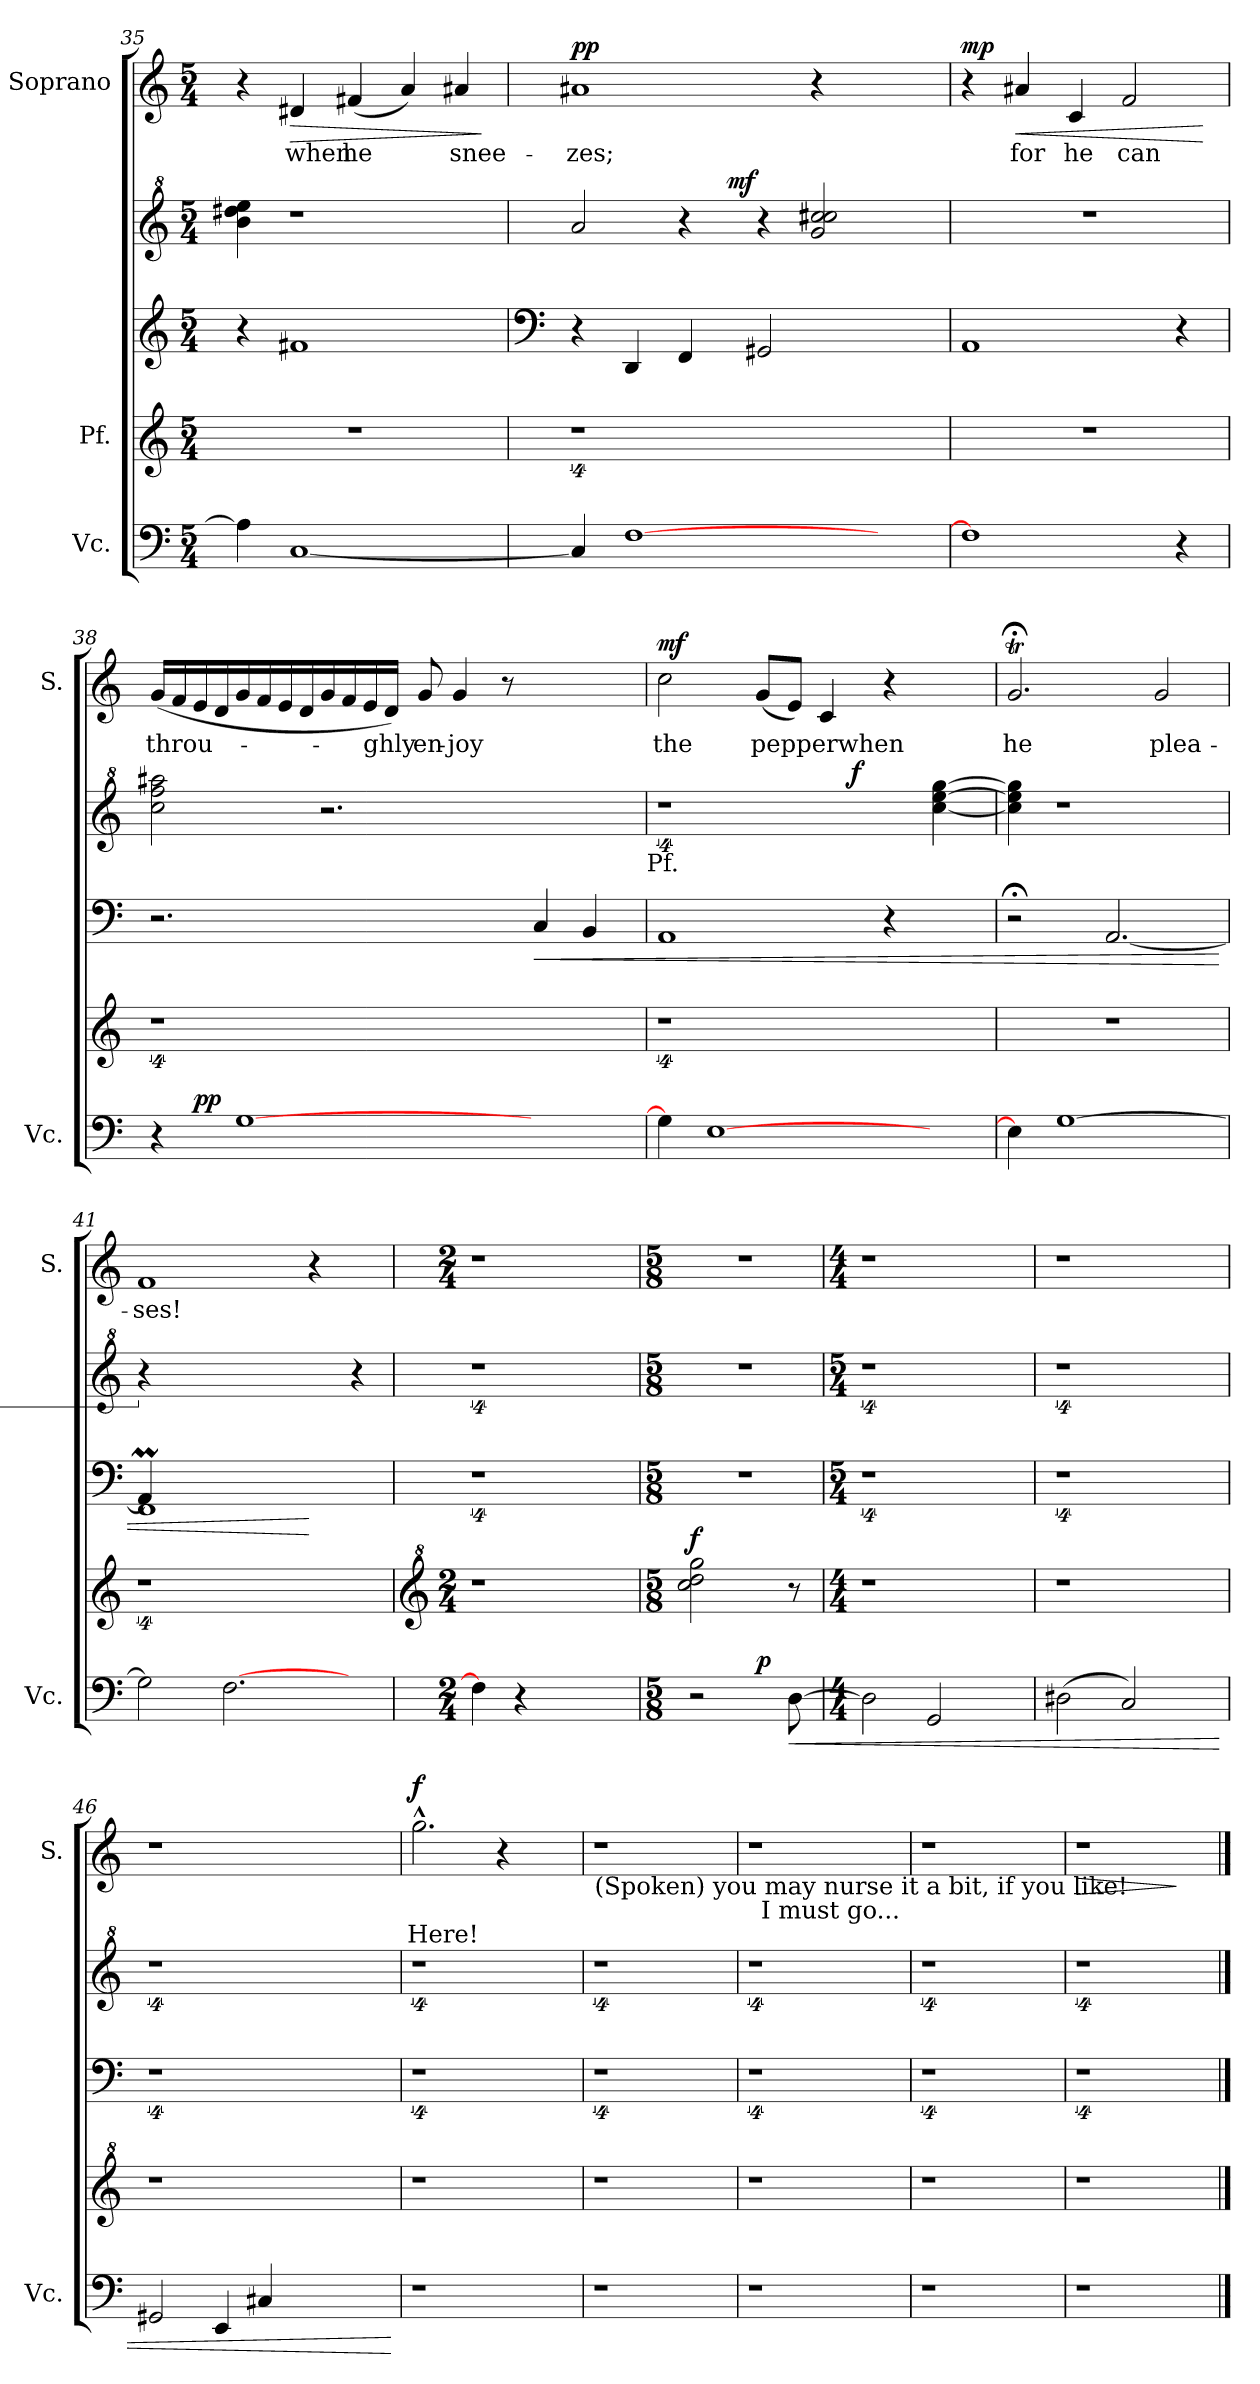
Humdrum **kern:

**kern	**dynam	**kern	**dynam	**kern	**dynam	**kern	**dynam	**kern	**text	**dynam
*part5	*part5	*part4	*part4	*part3	*part3	*part2	*part2	*part1	*part1	*part1
*staff5	*staff5	*staff4	*staff4	*staff3	*staff3	*staff2	*staff2	*staff1	*staff1	*staff1
*I"Vc.	*	*I"Pf.	*	*	*	*	*	*I"Soprano	*	*
*I'Vc.	*	*	*	*	*	*	*	*I'S.	*	*
*clefF4	*	*clefG2	*	*clefG2	*	*clefG^2	*	*clefG2	*	*
*k[]	*	*k[]	*	*k[]	*	*k[]	*	*k[]	*	*
*C:	*	*C:	*	*C:	*	*C:	*	*C:	*	*
*M5/4	*	*M5/4	*	*M5/4	*	*M5/4	*	*M5/4	*	*
=35	=35	=35	=35	=35	=35	=35	=35	=35	=35	=35
4A#\]	.	4%5r	.	4r	.	4bb\ 4ddd#X\ 4eee\	.	4r	.	.
!	!	!	!	!	!	!	!	!	!LO:LY:b	!LO:HP:b
[<1C	.	.	.	1f#X	.	1r	.	4d#X/	when	>
!	!	!	!	!	!	!	!	!	!LO:LY:b	!
.	.	.	.	.	.	.	.	(<4f#X/	he	.
.	.	.	.	.	.	.	.	4a/)	.	.
!	!	!	!	!	!	!	!	!	!LO:LY:b	!
.	.	.	.	.	.	.	.	4a#X/	snee-	.
.	.	.	.	.	.	.	.	.	.	]
=36	=36	=36	=36	=36	=36	=36	=36	=36	=36	=36
*	*	*	*	*clefF4	*	*	*	*	*	*
!	!	!	!	!	!	!	!	!	!LO:LY:b	!LO:DY:a
*	*	*	*	*	*	*^	*	*	*	*
4C/]	.	4%5r	.	4r	.	2aa/	2ryy	.	1a#X	-zes;	pp
[>1F	.	.	.	4DD/	.	.	.	.	.	.	.
.	.	.	.	4FF/	.	4r	8ryy	.	.	.	.
.	.	.	.	.	.	.	32ryy	.	.	.	.
!	!	!	!	!	!	!	!	!LO:DY:a	!	!	!
.	.	.	.	.	.	.	2ryy	mf	.	.	.
.	.	.	.	2GG#X/	.	4r	.	.	.	.	.
.	.	.	.	.	.	2gg/ 2ccc#X/ 2ccc#/	.	.	4r	.	.
.	.	.	.	.	.	.	4ryy	.	.	.	.
4ryy	.	4ryy	.	4ryy	.	.	.	.	4ryy	.	.
.	.	.	.	.	.	.	16.ryy	.	.	.	.
=37	=37	=37	=37	=37	=37	=37	=37	=37	=37	=37	=37
!	!	!	!	!	!	!LO:N:vis=1	!	!	!	!	!LO:DY:a
*	*	*	*	*	*	*v	*v	*	*	*	*
1F]	.	4%5r	.	1AA	.	4%5r	.	4r	.	mp
!	!	!	!	!	!	!	!	!	!LO:LY:b	!LO:HP:b
.	.	.	.	.	.	.	.	4a#X/	for	<
!	!	!	!	!	!	!	!	!	!LO:LY:b	!
.	.	.	.	.	.	.	.	4c/	he	.
!	!	!	!	!	!	!	!	!	!LO:LY:b	!
.	.	.	.	.	.	.	.	2f/	can	.
4r	.	.	.	4r	.	.	.	.	.	.
.	.	.	.	.	.	.	.	.	.	[
!!LO:PB:g=z
=38	=38	=38	=38	=38	=38	=38	=38	=38	=38	=38
!	!	!	!	!	!	!	!	!	!LO:LY:b	!
*^	*	*	*	*	*	*	*	*	*	*
4r	8ryy	.	4%5r	.	2.r	.	2ccc\ 2fff\ 2aaa#X\	.	(<16g/LL	throu-	.
.	.	.	.	.	.	.	.	.	16f/	.	.
!	!	!LO:DY:a	!	!	!	!	!	!	!	!	!
.	1ryy	pp	.	.	.	.	.	.	16e/	.	.
.	.	.	.	.	.	.	.	.	16d/	.	.
[>1G	.	.	.	.	.	.	.	.	16g/	.	.
.	.	.	.	.	.	.	.	.	16f/	.	.
.	.	.	.	.	.	.	.	.	16e/	.	.
.	.	.	.	.	.	.	.	.	16d/	.	.
.	.	.	.	.	.	.	2.r	.	16g/	.	.
.	.	.	.	.	.	.	.	.	16f/	.	.
.	.	.	.	.	.	.	.	.	16e/	.	.
!	!	!	!	!	!	!	!	!	!	!LO:LY:b	!
.	.	.	.	.	.	.	.	.	16d/JJ)	-ghly	.
!	!	!	!	!	!	!	!	!	!	!LO:LY:b	!
.	.	.	.	.	2ryy	.	.	.	8g/	en-	.
!	!	!	!	!	!	!	!	!	!	!LO:LY:b	!
.	.	.	.	.	.	.	.	.	4g/	-joy	.
.	2ryy	.	.	.	.	.	.	.	8r	.	.
!	!	!	!	!	!	!LO:HP:b	!	!	!	!	!
2ryy	.	.	2ryy	.	4C/	<	2ryy	.	2ryy	.	.
.	.	.	.	.	4BB/	.	.	.	.	.	.
.	8ryy	.	.	.	.	.	.	.	.	.	.
!	!	!	!	!	!	!	!LO:TX:b:t=Pf.	!	!	!	!
=39	=39	=39	=39	=39	=39	=39	=39	=39	=39	=39	=39
!	!	!	!	!	!	!	!	!	!	!LO:LY:b	!LO:DY:a
*v	*v	*	*	*	*	*	*^	*	*	*	*
4G\]	.	4%5r	.	1AA	.	4%5r	2..ryy	.	2cc\	the	mf
[>1E	.	.	.	.	.	.	.	.	.	.	.
!	!	!	!	!	!	!	!	!	!	!LO:LY:b	!
.	.	.	.	.	.	.	.	.	(<8g/L	pepperwhen	.
.	.	.	.	.	.	.	.	.	8e/J)	.	.
.	.	.	.	.	.	.	.	.	4c/	.	.
!	!	!	!	!	!	!	!	!LO:DY:a	!	!	!
.	.	.	.	.	.	.	2ryy	f	.	.	.
.	.	.	.	4r	.	.	.	.	4r	.	.
4ryy	.	4ryy	.	4ryy	.	[<4ccc\ [>4eee\ [>4ggg\	.	.	4ryy	.	.
.	.	.	.	.	.	.	8ryy	.	.	.	.
=40	=40	=40	=40	=40	=40	=40	=40	=40	=40	=40	=40
!	!	!	!	!	!	!	!	!	!	!LO:LY:b	!
*	*	*	*	*	*	*v	*v	*	*	*	*
4E\]	.	4%5r	.	2r;<	.	4ccc\] 4eee\] 4ggg\]	.	2.g;T/	he	.
[>1G	.	.	.	.	.	1r	.	.	.	.
.	.	.	.	[<2.AA/	.	.	.	.	.	.
!	!	!	!	!	!	!	!	!	!LO:LY:b	!
.	.	.	.	.	.	.	.	2g/	plea-	.
=41	=41	=41	=41	=41	=41	=41	=41	=41	=41	=41
*	*	*	*	*^	*	*	*	*	*	*
!	!	!	!	!	!	!	!LO:N:vis=1	!	!	!LO:LY:b	!
2G\]	.	4%5r	.	4AAM/]	1FF	.	4%5r	.	1f	-ses!	.
.	.	.	.	2ryy	.	.	.	.	.	.	.
[<2.F\	.	.	.	.	.	.	.	.	.	.	.
.	.	.	.	2.ryy	.	.	.	.	.	.	.
.	.	.	.	.	2ryy	[	.	.	4r	.	.
4ryy	.	4ryy	.	.	.	.	4r	.	4ryy	.	.
*	*	*	*	*v	*v	*	*	*	*	*	*
!!LO:LB:g=z
=42	=42	=42	=42	=42	=42	=42	=42	=42	=42	=42
*	*	*clefG^2	*	*	*	*	*	*	*	*
*M2/4	*	*M2/4	*	*	*	*	*	*M2/4	*	*
!	!	!LO:N:vis=1	!	!	!	!	!	!LO:N:vis=1	!	!
4F\]	.	2r	.	4%5r	.	4%5r	.	2r	.	.
4r	.	.	.	.	.	.	.	.	.	.
2.ryy	.	2.ryy	.	.	.	.	.	2.ryy	.	.
=43	=43	=43	=43	=43	=43	=43	=43	=43	=43	=43
*M5/8	*	*M5/8	*	*M5/8	*	*M5/8	*	*M5/8	*	*
!	!	!	!LO:DY:a	!	!	!	!	!LO:N:vis=1	!	!
*^	*	*	*	*	*	*	*	*	*	*
2r	4ryy	.	2ccc\ 2ddd\ 2ggg\	f	8%5r	.	8%5r	.	8%5r	.	.
.	16.ryy	.	.	.	.	.	.	.	.	.	.
!	!	!LO:DY:a	!	!	!	!	!	!	!	!	!
.	4ryy	p	.	.	.	.	.	.	.	.	.
!	!	!LO:HP:b	!	!	!	!	!	!	!	!	!
[>8D\	.	<	8r	.	.	.	.	.	.	.	.
.	32ryy	.	.	.	.	.	.	.	.	.	.
*v	*v	*	*	*	*	*	*	*	*	*	*
=44	=44	=44	=44	=44	=44	=44	=44	=44	=44	=44
*M4/4	*	*M4/4	*	*M5/4	*	*M5/4	*	*M4/4	*	*
2D\]	.	1r	.	4%5r	.	4%5r	.	1r	.	.
2GG/	.	.	.	.	.	.	.	.	.	.
4ryy	.	4ryy	.	.	.	.	.	4ryy	.	.
=45	=45	=45	=45	=45	=45	=45	=45	=45	=45	=45
(>2D#X\	.	1r	.	4%5r	.	4%5r	.	1r	.	.
2C/)	.	.	.	.	.	.	.	.	.	.
4ryy	.	4ryy	.	.	.	.	.	4ryy	.	.
=46	=46	=46	=46	=46	=46	=46	=46	=46	=46	=46
2GG#X/	.	1r	.	4%5r	.	4%5r	.	1r	.	.
4EE/	.	.	.	.	.	.	.	.	.	.
4C#X/	.	.	.	.	.	.	.	.	.	.
4ryy	[	4ryy	.	.	.	.	.	4ryy	.	.
!!LO:LB:g=z
=47	=47	=47	=47	=47	=47	=47	=47	=47	=47	=47
!	!	!	!	!	!	!	!	!	!LO:LY:b	!LO:DY:a
1r	.	1r	.	4%5r	.	4%5r	.	2.gg^^>\	Here!	f
.	.	.	.	.	.	.	.	4r	.	.
4ryy	.	4ryy	.	.	.	.	.	4ryy	.	.
=48	=48	=48	=48	=48	=48	=48	=48	=48	=48	=48
!	!	!	!	!	!	!	!	!LO:TX:b:t=(Spoken) you may nurse it a bit, if you like!	!	!
1r	.	1r	.	4%5r	.	4%5r	.	1r	.	.
4ryy	.	4ryy	.	.	.	.	.	4ryy	.	.
=49	=49	=49	=49	=49	=49	=49	=49	=49	=49	=49
*	*	*	*	*	*	*	*	*^	*	*
1r	.	1r	.	4%5r	.	4%5r	.	1r	32ryy	.	.
!	!	!	!	!	!	!	!	!	!LO:TX:b:t=I must go...	!	!
.	.	.	.	.	.	.	.	.	1ryy	.	.
4ryy	.	4ryy	.	.	.	.	.	4ryy	.	.	.
.	.	.	.	.	.	.	.	.	8..ryy	.	.
*	*	*	*	*	*	*	*	*v	*v	*	*
!!LO:LB:g=z
=50	=50	=50	=50	=50	=50	=50	=50	=50	=50	=50
1r	.	1r	.	4%5r	.	4%5r	.	1r	.	.
4ryy	.	4ryy	.	.	.	.	.	4ryy	.	.
=51	=51	=51	=51	=51	=51	=51	=51	=51	=51	=51
!	!	!	!	!	!	!	!	!	!	!LO:HP:b
1r	.	1r	.	4%5r	.	4%5r	.	1r	.	>
4ryy	.	4ryy	.	.	.	.	.	4ryy	.	]
==	==	==	==	==	==	==	==	==	==	==
*-	*-	*-	*-	*-	*-	*-	*-	*-	*-	*-
